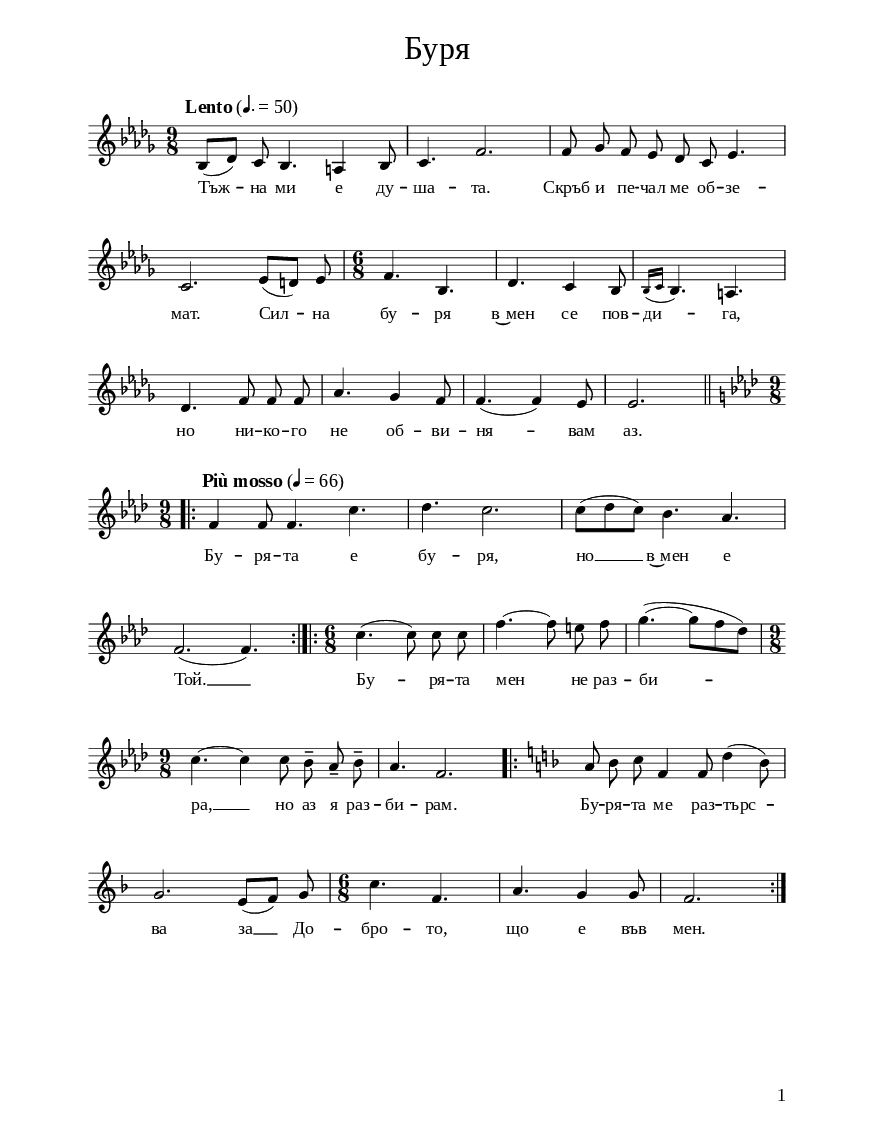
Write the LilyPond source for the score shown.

\version "2.24.2"

\include "include/globals.ily"

\bookpart {
  \label #'ref120
  \tocItem \markup "Буря"
  \include "include/bookpart-paper.ily"
  \score {
    \include "include/score-layout.ily"

    \new Voice \relative c' {
      \clef treble
      \key bes \minor
      \time 9/8
      \tempoFunc "Lento" 4. "50"
      \autoBeamOff
      bes8 ( [  des8 ) ]  c8  bes4.  a4  bes8
      \override TextScript.extra-offset = #'(2.5 . 2)
      c4.  f2.  | % 4
      f8  ges8  f8  es8  des8 c8  es4. \break |
      c2. es8 ( [  d8 ) ]  es8 |
      \time 6/8
      f4.  bes,4. | % 8
      des4.  c4  bes8 | % 9
      \acciaccatura {  bes16[c16] }  bes4.

      a4.  \break | % 11
      des4.  f8  f8  f8 | % 12
      as4.  ges4  f8 | % 13
      f4. (f4) es8 | es2.   |
      \break

      \key f \minor \bar ".|"  | % 15


      \bar ".|:-||"   \tempoFunc "     Più mosso" 4 "66" \time 9/8 f4  f8  f4.  c'4. |

      des4.  c2.|
      c8 ( [ des8  c8 ) ]  bes4.  as4. | \break

      f2. (f4.)| \bar ":|.|:"

      \time 6/8 c'4. ( c8 ) c8  c8 |
      f4. ~  f8  e8  f8 | % 21

      g4. ( ~  g8 [  f8 des8 ) ] | \break

      \time 9/8
      c4. ~  c4  c8 bes8 -- as8 --  bes8 -- |
      as4. f2.   \bar ":|."  |  \key f \major
      \bar ".|:" a8  bes8  c8  f,4  f8 d'4 (bes8 ) | \break
      g2. e8  [ (f8) ] g8 |
      \time 6/8 c4.  f,4. | a4.  g4  g8 | f2. \bar ":|."


    }

    \addlyrics {
      Тъж -- на ми е ду -- ша -- та.
      Скръб и пе -- чал ме об -- зе --
      мат.  Сил -- на бу -- ря
      в~мен се пов --  ди -- га,
      но ни -- ко -- го не об -- ви -- ня
      -- вам аз. Бу -- ря -- та е бу -- ря,
      но __  в~мен е Той. __  Бу --
      ря -- та мен  не раз -- би --
      ра, __ но аз я раз -- би
      -- рам. Бу -- ря -- та ме раз --
      търс  -- ва за __  До -- бро --
      то, що е във мен.
    }

    \header {
      title = \titleFunc "Буря" "Burja"
    }

    \midi{}

  } % score

} % bookpart
